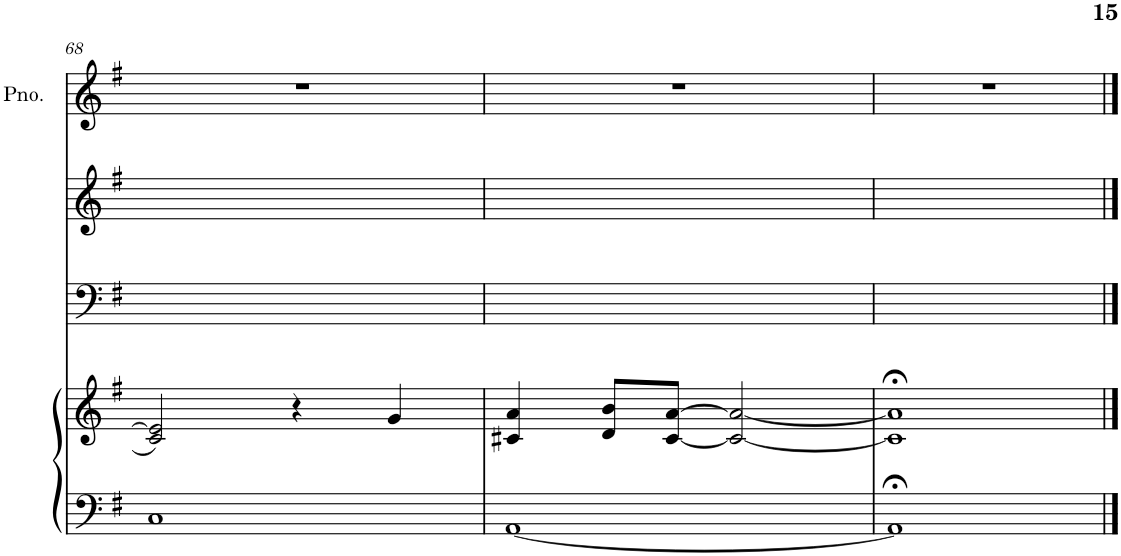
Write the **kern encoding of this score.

**kern	**kern	**kern	**kern	**kern
*part4	*part4	*part3	*part2	*part1
*staff5	*staff4	*staff3	*staff2	*staff1
*I"Piano	*	*I"Voice	*I"Voice	*I"Piano
*I'Pno	*	*I'V	*I'V	*I'Pno.
!!LO:PB:g=z
*clefF4	*clefG2	*clefF4	*clefG2	*clefG2
*k[f#]	*k[f#]	*k[f#]	*k[f#]	*k[f#]
*M4/4	*M4/4	*M4/4	*M4/4	*M4/4
=68	=68	=68	=68	=68
1C	2c/ 2e/]	1ryy	1ryy	1r
.	4r	.	.	.
.	4g/	.	.	.
=69	=69	=69	=69	=69
[<1AA	4c#X/ 4a/	1ryy	1ryy	1r
.	8d/ 8b/L	.	.	.
.	[<8c#/ [8a/J	.	.	.
.	2c#/_ 2a/_	.	.	.
=70	=70	=70	=70	=70
*	*^	*	*	*
1AA;<]	1c#]	1a;<]	1ryy	1ryy	1r
*	*v	*v	*	*	*
==	==	==	==	==
*-	*-	*-	*-	*-
